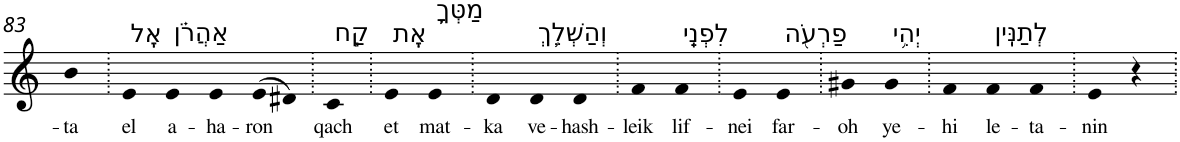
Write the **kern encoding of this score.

**kern	**text
*part1	*part1
*staff1	*staff1
*I"Piano	*
*I'Pno	*
!!LO:PB:g=z
*clefG2	*
*k[]	*
=83	=83
!	!LO:LY:b
4b	-ta
=84.	=84.
!LO:TX:a:t=אֶֽל	!
!	!LO:LY:b
4e	el
!LO:TX:a:t=אַהֲרֹ֗ן	!
!	!LO:LY:b
4e	a-
!	!LO:LY:b
4e	-ha-
!	!LO:LY:b
(>8e	-ron
8d#X)	.
=85.	=85.
!LO:TX:a:t=קַ֧ח	!
!	!LO:LY:b
4c	qach
=86.	=86.
!LO:TX:a:t=אֶֽת	!
!	!LO:LY:b
4e	et
!LO:TX:a:t=מַטְּךָ֛	!
!	!LO:LY:b
4e	mat-
=87.	=87.
!	!LO:LY:b
4d	-ka
!LO:TX:a:t=וְהַשְׁלֵ֥ךְ	!
!	!LO:LY:b
4d	ve-
!	!LO:LY:b
4d	-hash-
=88.	=88.
!	!LO:LY:b
4f	-leik
!LO:TX:a:t=לִפְנֵֽי	!
!	!LO:LY:b
4f	lif-
=89.	=89.
!	!LO:LY:b
4e	-nei
!LO:TX:a:t=פַרְעֹ֖ה	!
!	!LO:LY:b
4e	far-
=90.	=90.
!	!LO:LY:b
4g#X	-oh
!LO:TX:a:t=יְהִ֥י	!
!	!LO:LY:b
4g#	ye-
=91.	=91.
!	!LO:LY:b
4f	-hi
!LO:TX:a:t=לְתַנִּֽין	!
!	!LO:LY:b
4f	le-
!	!LO:LY:b
4f	-ta-
=92.	=92.
!	!LO:LY:b
4e	-nin
4r	.
=.	=.
*-	*-
